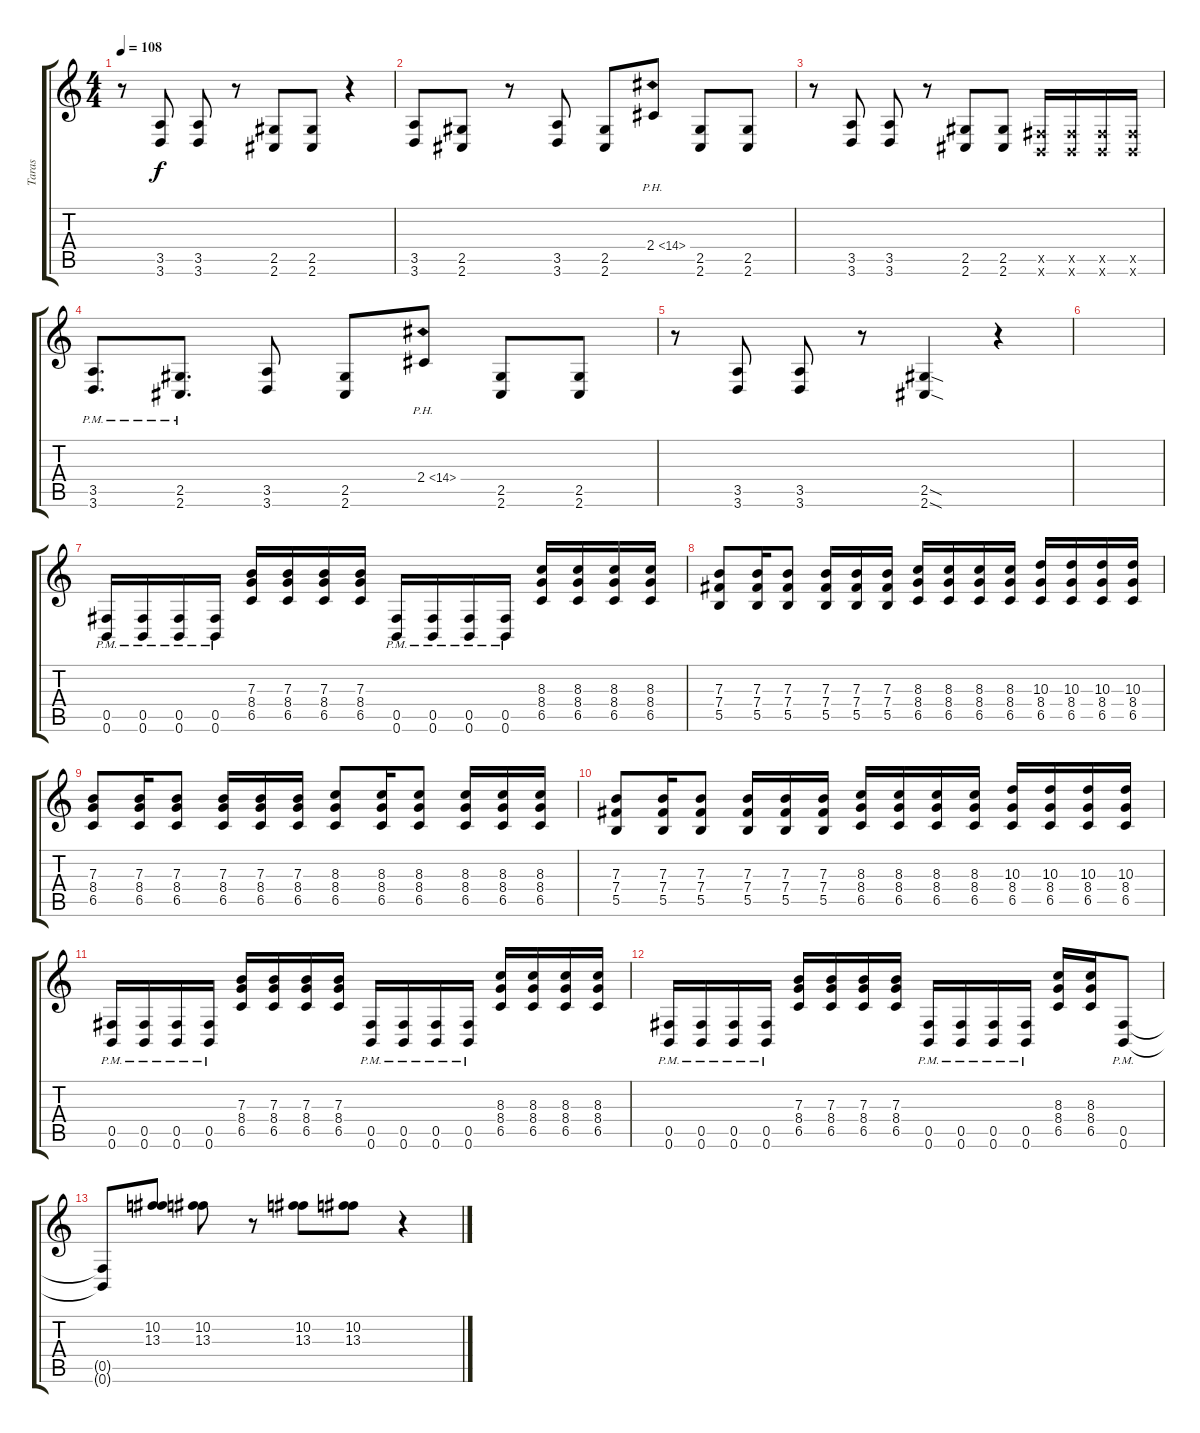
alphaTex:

\track ("Taras" "Taras") {instrument overdrivenguitar}
\staff {score tabs}
\tuning (Db4 Ab3 E3 B2 Gb2 B1) {hide}
\ts (4 4)
\tempo 108
\clef g2
\ks c
r.8{dy f} (3.5 3.6).8 (3.5 3.6).8 r.8 (2.5 2.6).8 (2.5 2.6).8 r.4 |
(3.5 3.6).8 (2.5 2.6).8 r.8 (3.5 3.6).8 (2.5 2.6).8 2.4{ph 12}.8 (2.5 2.6).8 (2.5 2.6).8 |
r.8 (3.5 3.6).8 (3.5 3.6).8 r.8 (2.5 2.6).8 (2.5 2.6).8 (0.5{x} 0.6{x}).16 (0.5{x} 0.6{x}).16 (0.5{x} 0.6{x}).16 (0.5{x} 0.6{x}).16 |
(3.5{pm} 3.6{pm}).8{d} (2.5{pm} 2.6{pm}).8{d} (3.5 3.6).8 (2.5 2.6).8 2.4{ph 12}.8 (2.5 2.6).8 (2.5 2.6).8 |
r.8 (3.5 3.6).8 (3.5 3.6).8 r.8 (2.5{sod} 2.6{sod}).4 r.4 |
|
(0.5{pm} 0.6{pm}).16 (0.5{pm} 0.6{pm}).16 (0.5{pm} 0.6{pm}).16 (0.5{pm} 0.6{pm}).16 (7.3 8.4 6.5).16 (7.3 8.4 6.5).16 (7.3 8.4 6.5).16 (7.3 8.4 6.5).16 (0.5{pm} 0.6{pm}).16 (0.5{pm} 0.6{pm}).16 (0.5{pm} 0.6{pm}).16 (0.5{pm} 0.6{pm}).16 (8.3 8.4 6.5).16 (8.3 8.4 6.5).16 (8.3 8.4 6.5).16 (8.3 8.4 6.5).16 |
(7.3 7.4 5.5).8 (7.3 7.4 5.5).16 (7.3 7.4 5.5).8 (7.3 7.4 5.5).16 (7.3 7.4 5.5).16 (7.3 7.4 5.5).16 (8.3 8.4 6.5).16 (8.3 8.4 6.5).16 (8.3 8.4 6.5).16 (8.3 8.4 6.5).16 (10.3 8.4 6.5).16 (10.3 8.4 6.5).16 (10.3 8.4 6.5).16 (10.3 8.4 6.5).16 |
(7.3 8.4 6.5).8 (7.3 8.4 6.5).16 (7.3 8.4 6.5).8 (7.3 8.4 6.5).16 (7.3 8.4 6.5).16 (7.3 8.4 6.5).16 (8.3 8.4 6.5).8 (8.3 8.4 6.5).16 (8.3 8.4 6.5).8 (8.3 8.4 6.5).16 (8.3 8.4 6.5).16 (8.3 8.4 6.5).16 |
(7.3 7.4 5.5).8 (7.3 7.4 5.5).16 (7.3 7.4 5.5).8 (7.3 7.4 5.5).16 (7.3 7.4 5.5).16 (7.3 7.4 5.5).16 (8.3 8.4 6.5).16 (8.3 8.4 6.5).16 (8.3 8.4 6.5).16 (8.3 8.4 6.5).16 (10.3 8.4 6.5).16 (10.3 8.4 6.5).16 (10.3 8.4 6.5).16 (10.3 8.4 6.5).16 |
(0.5{pm} 0.6{pm}).16 (0.5{pm} 0.6{pm}).16 (0.5{pm} 0.6{pm}).16 (0.5{pm} 0.6{pm}).16 (7.3 8.4 6.5).16 (7.3 8.4 6.5).16 (7.3 8.4 6.5).16 (7.3 8.4 6.5).16 (0.5{pm} 0.6{pm}).16 (0.5{pm} 0.6{pm}).16 (0.5{pm} 0.6{pm}).16 (0.5{pm} 0.6{pm}).16 (8.3 8.4 6.5).16 (8.3 8.4 6.5).16 (8.3 8.4 6.5).16 (8.3 8.4 6.5).16 |
(0.5{pm} 0.6{pm}).16 (0.5{pm} 0.6{pm}).16 (0.5{pm} 0.6{pm}).16 (0.5{pm} 0.6{pm}).16 (7.3 8.4 6.5).16 (7.3 8.4 6.5).16 (7.3 8.4 6.5).16 (7.3 8.4 6.5).16 (0.5{pm} 0.6{pm}).16 (0.5{pm} 0.6{pm}).16 (0.5{pm} 0.6{pm}).16 (0.5{pm} 0.6{pm}).16 (8.3 8.4 6.5).16 (8.3 8.4 6.5).16 (0.5{pm} 0.6{pm}).8 |
(0.5{t} 0.6{t}).8 (10.2 13.3).8 (10.2 13.3).8 r.8 (10.2 13.3).8 (10.2 13.3).8 r.4
